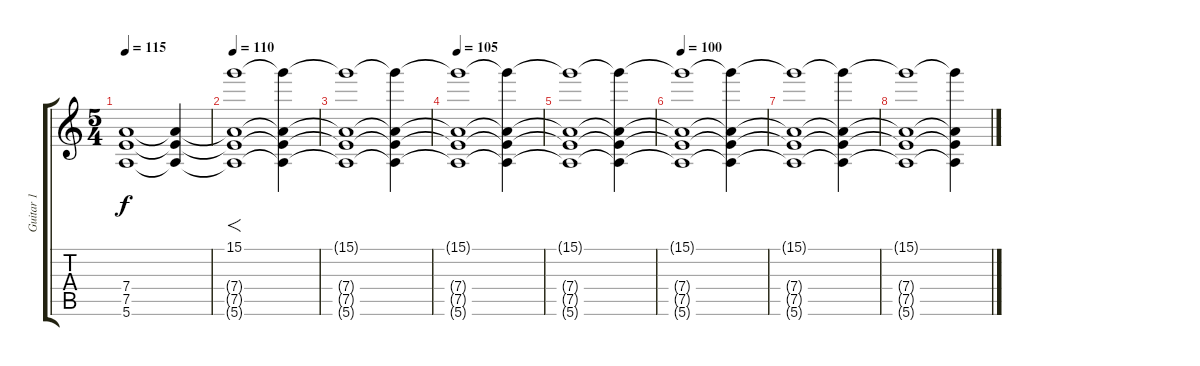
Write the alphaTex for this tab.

\track ("Guitar 1" "Guitar 1") {instrument electricguitarclean}
\staff {score tabs}
\tuning (E4 B3 G3 D3 A2 E2) {hide}
\ts (5 4)
\tempo 115
\clef g2
\ks c
(7.4{t} 7.5{t} 5.6{t}).1{dy f} (7.4{t} 7.5{t} 5.6{t}).4 |
\tempo 110
(15.1 7.4{t} 7.5{t} 5.6{t}).1{f} (15.1{t} 7.4{t} 7.5{t} 5.6{t}).4 |
(15.1{t} 7.4{t} 7.5{t} 5.6{t}).1 (15.1{t} 7.4{t} 7.5{t} 5.6{t}).4 |
\tempo 105
(15.1{t} 7.4{t} 7.5{t} 5.6{t}).1 (15.1{t} 7.4{t} 7.5{t} 5.6{t}).4 |
(15.1{t} 7.4{t} 7.5{t} 5.6{t}).1 (15.1{t} 7.4{t} 7.5{t} 5.6{t}).4 |
\tempo 100
(15.1{t} 7.4{t} 7.5{t} 5.6{t}).1 (15.1{t} 7.4{t} 7.5{t} 5.6{t}).4 |
(15.1{t} 7.4{t} 7.5{t} 5.6{t}).1 (15.1{t} 7.4{t} 7.5{t} 5.6{t}).4 |
(15.1{t} 7.4{t} 7.5{t} 5.6{t}).1 (15.1{t} 7.4{t} 7.5{t} 5.6{t}).4
